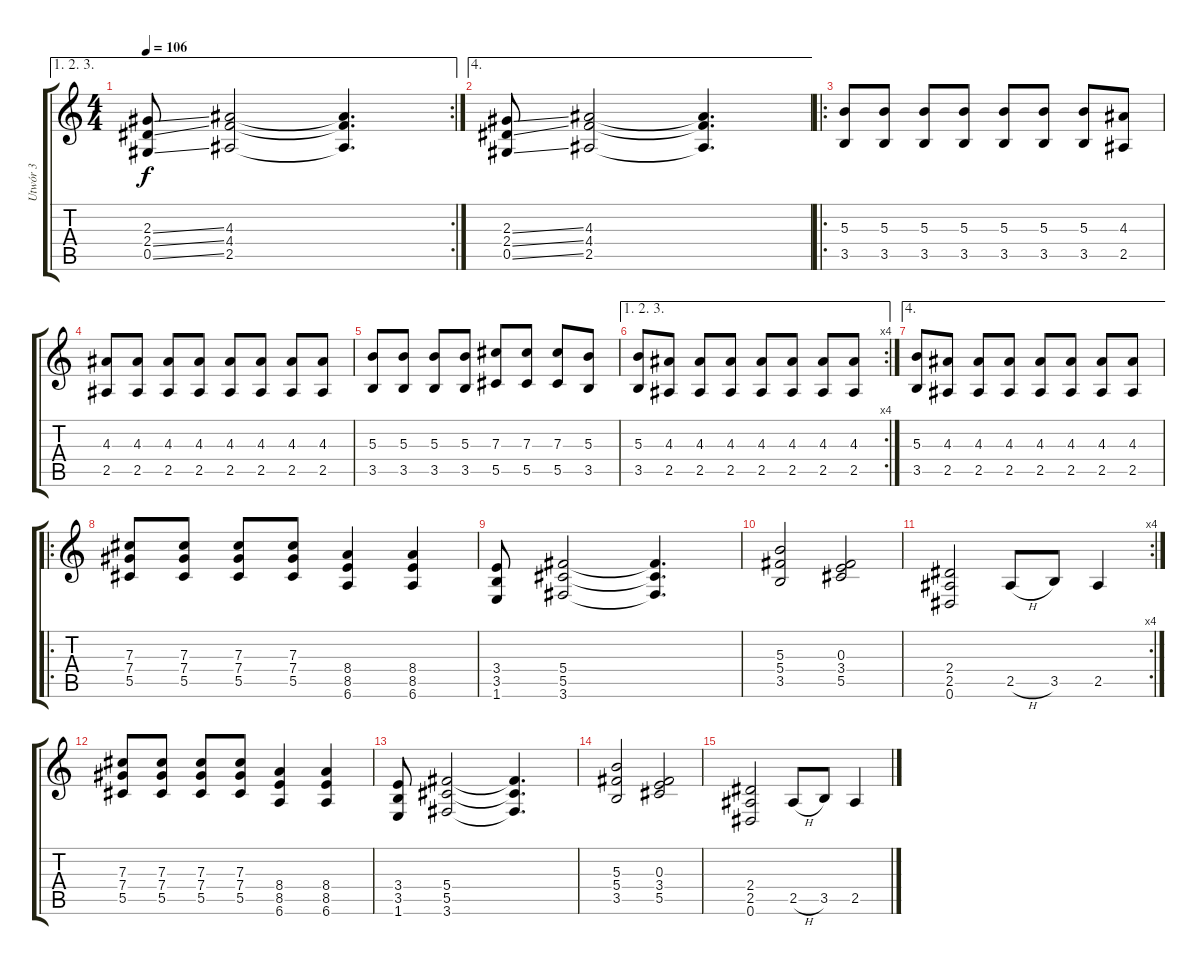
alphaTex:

\track ("Utwór 3" "Utwór 3") {instrument distortionguitar}
\staff {score tabs}
\tuning (Eb4 Bb3 Gb3 Db3 Ab2 Eb2) {hide}
\ae (1 2 3)
\rc 2
\ts (4 4)
\tempo 106
\clef g2
\ks c
(2.3{ss} 2.4{ss} 0.5{ss}).8{dy f} (4.3 4.4 2.5).2 (4.3{t} 4.4{t} 2.5{t}).4{d} |
\ae 4
(2.3{ss} 2.4{ss} 0.5{ss}).8 (4.3 4.4 2.5).2 (4.3{t} 4.4{t} 2.5{t}).4{d} |
\ro
(5.3 3.5).8 (5.3 3.5).8 (5.3 3.5).8 (5.3 3.5).8 (5.3 3.5).8 (5.3 3.5).8 (5.3 3.5).8 (4.3 2.5).8 |
(4.3 2.5).8 (4.3 2.5).8 (4.3 2.5).8 (4.3 2.5).8 (4.3 2.5).8 (4.3 2.5).8 (4.3 2.5).8 (4.3 2.5).8 |
(5.3 3.5).8 (5.3 3.5).8 (5.3 3.5).8 (5.3 3.5).8 (7.3 5.5).8 (7.3 5.5).8 (7.3 5.5).8 (5.3 3.5).8 |
\ae (1 2 3)
\rc 4
(5.3 3.5).8 (4.3 2.5).8 (4.3 2.5).8 (4.3 2.5).8 (4.3 2.5).8 (4.3 2.5).8 (4.3 2.5).8 (4.3 2.5).8 |
\ae 4
(5.3 3.5).8 (4.3 2.5).8 (4.3 2.5).8 (4.3 2.5).8 (4.3 2.5).8 (4.3 2.5).8 (4.3 2.5).8 (4.3 2.5).8 |
\ro
(7.3 7.4 5.5).8 (7.3 7.4 5.5).8 (7.3 7.4 5.5).8 (7.3 7.4 5.5).8 (8.4 8.5 6.6).4 (8.4 8.5 6.6).4 |
(3.4 3.5 1.6).8 (5.4 5.5 3.6).2 (5.4{t} 5.5{t} 3.6{t}).4{d} |
(5.3 5.4 3.5).2 (0.3 3.4 5.5).2 |
\rc 4
(2.4 2.5 0.6).2 2.5{h}.8 3.5.8 2.5.4 |
(7.3 7.4 5.5).8 (7.3 7.4 5.5).8 (7.3 7.4 5.5).8 (7.3 7.4 5.5).8 (8.4 8.5 6.6).4 (8.4 8.5 6.6).4 |
(3.4 3.5 1.6).8 (5.4 5.5 3.6).2 (5.4{t} 5.5{t} 3.6{t}).4{d} |
(5.3 5.4 3.5).2 (0.3 3.4 5.5).2 |
(2.4 2.5 0.6).2 2.5{h}.8 3.5.8 2.5.4
